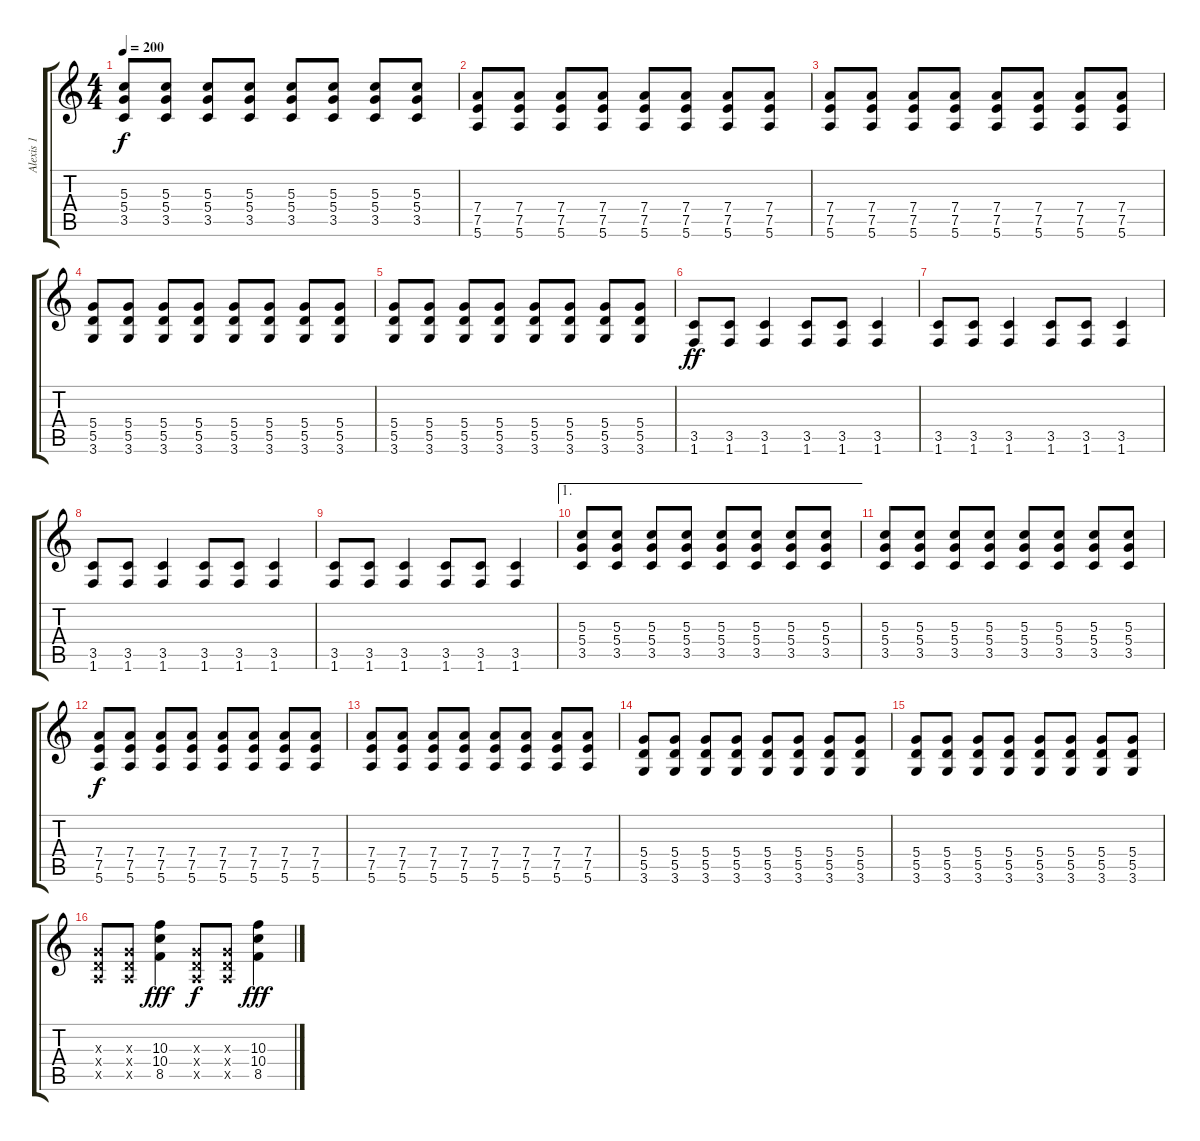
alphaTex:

\track ("Alexis 1" "Alexis 1") {instrument distortionguitar}
\staff {score tabs}
\tuning (E4 B3 G3 D3 A2 E2) {hide}
\ts (4 4)
\tempo 200
\clef g2
\ks c
(5.3 5.4 3.5).8{dy f} (5.3 5.4 3.5).8 (5.3 5.4 3.5).8 (5.3 5.4 3.5).8 (5.3 5.4 3.5).8 (5.3 5.4 3.5).8 (5.3 5.4 3.5).8 (5.3 5.4 3.5).8 |
(7.4 7.5 5.6).8 (7.4 7.5 5.6).8 (7.4 7.5 5.6).8 (7.4 7.5 5.6).8 (7.4 7.5 5.6).8 (7.4 7.5 5.6).8 (7.4 7.5 5.6).8 (7.4 7.5 5.6).8 |
(7.4 7.5 5.6).8 (7.4 7.5 5.6).8 (7.4 7.5 5.6).8 (7.4 7.5 5.6).8 (7.4 7.5 5.6).8 (7.4 7.5 5.6).8 (7.4 7.5 5.6).8 (7.4 7.5 5.6).8 |
(5.4 5.5 3.6).8 (5.4 5.5 3.6).8 (5.4 5.5 3.6).8 (5.4 5.5 3.6).8 (5.4 5.5 3.6).8 (5.4 5.5 3.6).8 (5.4 5.5 3.6).8 (5.4 5.5 3.6).8 |
(5.4 5.5 3.6).8 (5.4 5.5 3.6).8 (5.4 5.5 3.6).8 (5.4 5.5 3.6).8 (5.4 5.5 3.6).8 (5.4 5.5 3.6).8 (5.4 5.5 3.6).8 (5.4 5.5 3.6).8 |
(3.5 1.6).8{dy ff} (3.5 1.6).8 (3.5 1.6).4 (3.5 1.6).8 (3.5 1.6).8 (3.5 1.6).4 |
(3.5 1.6).8 (3.5 1.6).8 (3.5 1.6).4 (3.5 1.6).8 (3.5 1.6).8 (3.5 1.6).4 |
(3.5 1.6).8 (3.5 1.6).8 (3.5 1.6).4 (3.5 1.6).8 (3.5 1.6).8 (3.5 1.6).4 |
(3.5 1.6).8 (3.5 1.6).8 (3.5 1.6).4 (3.5 1.6).8 (3.5 1.6).8 (3.5 1.6).4 |
\ae 1
(5.3 5.4 3.5).8 (5.3 5.4 3.5).8 (5.3 5.4 3.5).8 (5.3 5.4 3.5).8 (5.3 5.4 3.5).8 (5.3 5.4 3.5).8 (5.3 5.4 3.5).8 (5.3 5.4 3.5).8 |
(5.3 5.4 3.5).8 (5.3 5.4 3.5).8 (5.3 5.4 3.5).8 (5.3 5.4 3.5).8 (5.3 5.4 3.5).8 (5.3 5.4 3.5).8 (5.3 5.4 3.5).8 (5.3 5.4 3.5).8 |
(7.4 7.5 5.6).8{dy f} (7.4 7.5 5.6).8 (7.4 7.5 5.6).8 (7.4 7.5 5.6).8 (7.4 7.5 5.6).8 (7.4 7.5 5.6).8 (7.4 7.5 5.6).8 (7.4 7.5 5.6).8 |
(7.4 7.5 5.6).8 (7.4 7.5 5.6).8 (7.4 7.5 5.6).8 (7.4 7.5 5.6).8 (7.4 7.5 5.6).8 (7.4 7.5 5.6).8 (7.4 7.5 5.6).8 (7.4 7.5 5.6).8 |
(5.4 5.5 3.6).8 (5.4 5.5 3.6).8 (5.4 5.5 3.6).8 (5.4 5.5 3.6).8 (5.4 5.5 3.6).8 (5.4 5.5 3.6).8 (5.4 5.5 3.6).8 (5.4 5.5 3.6).8 |
(5.4 5.5 3.6).8 (5.4 5.5 3.6).8 (5.4 5.5 3.6).8 (5.4 5.5 3.6).8 (5.4 5.5 3.6).8 (5.4 5.5 3.6).8 (5.4 5.5 3.6).8 (5.4 5.5 3.6).8 |
(0.3{x} 0.4{x} 0.5{x}).8 (0.3{x} 0.4{x} 0.5{x}).8 (10.3 10.4 8.5).4{dy fff} (0.3{x} 0.4{x} 0.5{x}).8{dy f} (0.3{x} 0.4{x} 0.5{x}).8 (10.3 10.4 8.5).4{dy fff}
